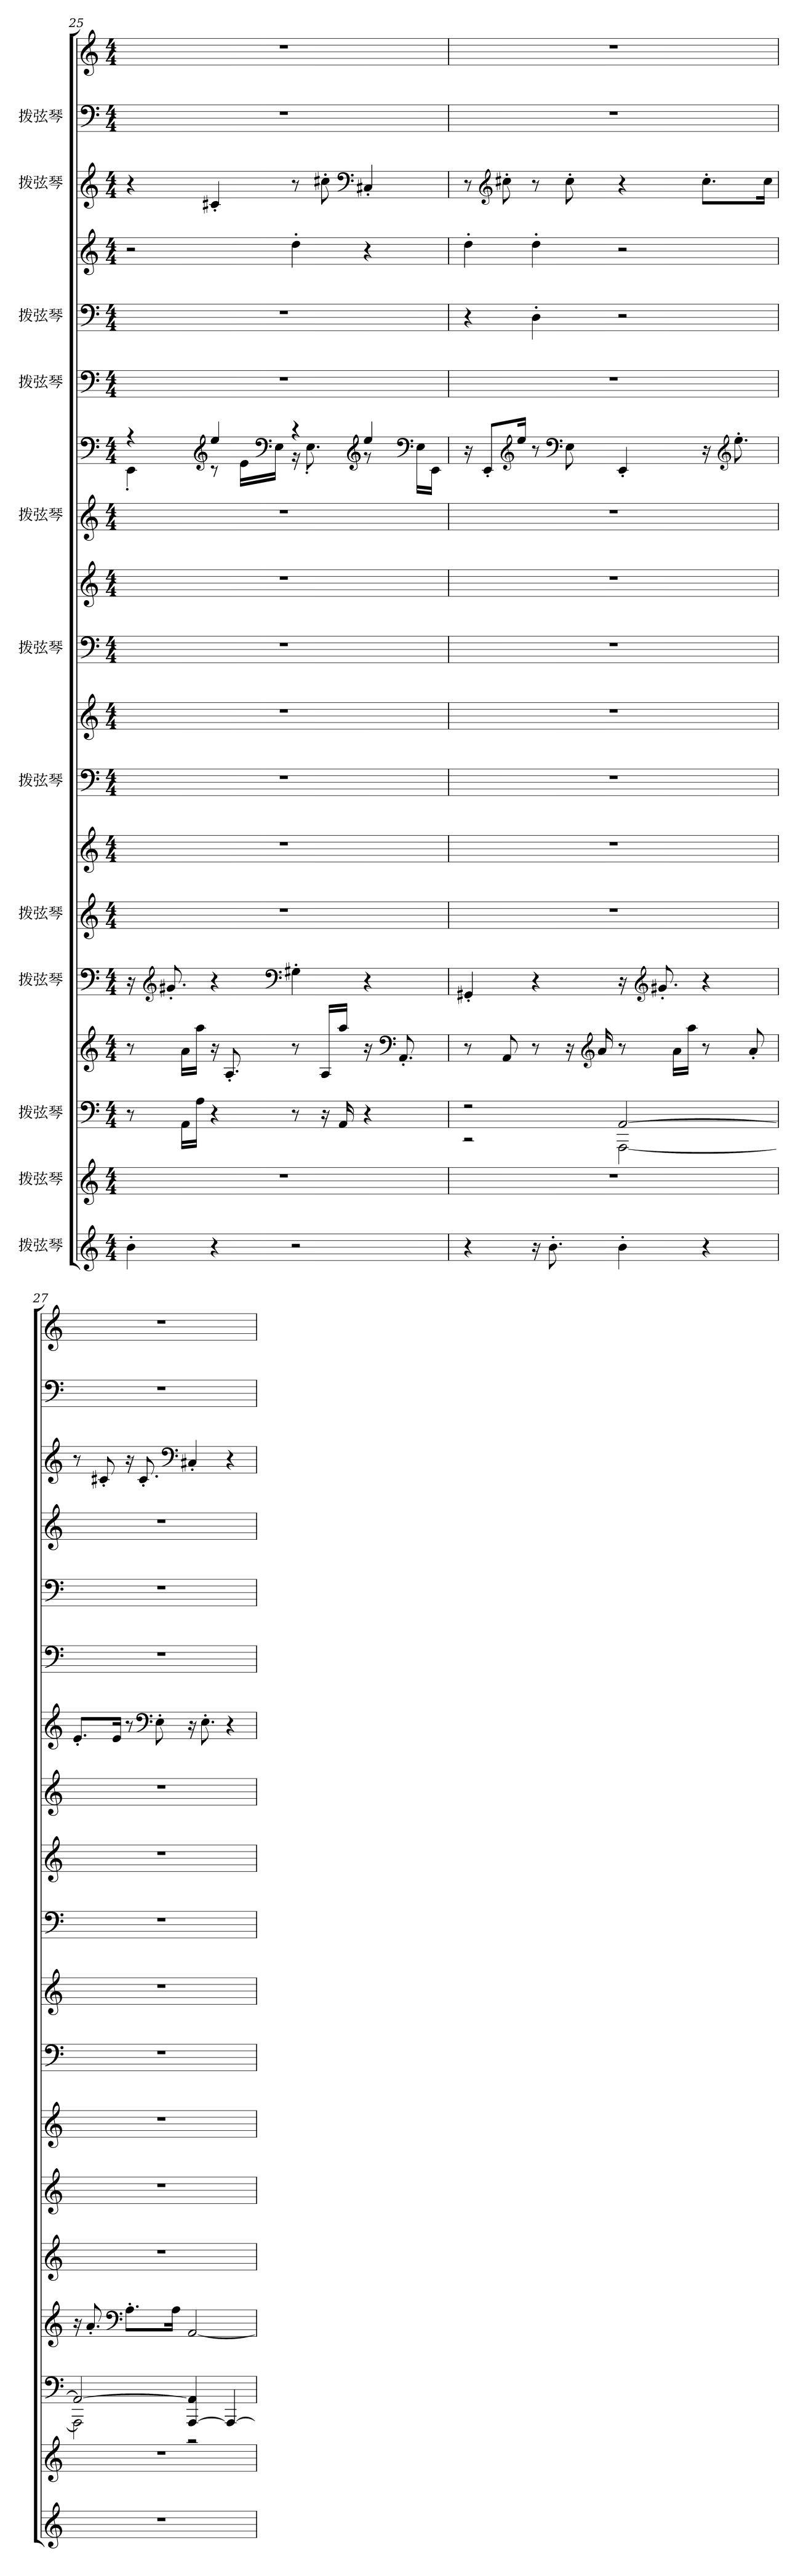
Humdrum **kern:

**kern	**kern	**kern	**kern	**kern	**kern	**kern	**kern	**kern	**kern	**kern	**kern	**kern	**kern	**kern	**kern	**kern	**kern	**kern
*part12	*part11	*part10	*part10	*part9	*part8	*part8	*part7	*part7	*part6	*part6	*part5	*part5	*part4	*part3	*part3	*part2	*part1	*part1
*staff19	*staff18	*staff17	*staff16	*staff15	*staff14	*staff13	*staff12	*staff11	*staff10	*staff9	*staff8	*staff7	*staff6	*staff5	*staff4	*staff3	*staff2	*staff1
*I"拨弦琴	*I"拨弦琴	*I"拨弦琴	*	*I"拨弦琴	*I"拨弦琴	*	*I"拨弦琴	*	*I"拨弦琴	*	*I"拨弦琴	*	*I"拨弦琴	*I"拨弦琴	*	*I"拨弦琴	*I"拨弦琴	*
!!LO:PB:g=z
*clefG2	*clefG2	*clefF4	*clefG2	*clefF4	*clefG2	*clefG2	*clefF4	*clefG2	*clefF4	*clefG2	*clefG2	*clefF4	*clefF4	*clefF4	*clefG2	*clefG2	*clefF4	*clefG2
*k[]	*k[]	*k[]	*k[]	*k[]	*k[]	*k[]	*k[]	*k[]	*k[]	*k[]	*k[]	*k[]	*k[]	*k[]	*k[]	*k[]	*k[]	*k[]
*M4/4	*M4/4	*M4/4	*M4/4	*M4/4	*M4/4	*M4/4	*M4/4	*M4/4	*M4/4	*M4/4	*M4/4	*M4/4	*M4/4	*M4/4	*M4/4	*M4/4	*M4/4	*M4/4
=25	=25	=25	=25	=25	=25	=25	=25	=25	=25	=25	=25	=25	=25	=25	=25	=25	=25	=25
*	*	*	*	*	*	*	*	*	*	*	*	*^	*	*	*	*	*	*
4b'\	1r	8r	8r	16r	1r	1r	1r	1r	1r	1r	1r	4r	4EE'\	1r	1r	2r	4r	1r	1r
*	*	*	*	*clefG2	*	*	*	*	*	*	*	*	*	*	*	*	*	*	*
.	.	.	.	8.g#X'/	.	.	.	.	.	.	.	.	.	.	.	.	.	.	.
.	.	16AA\LL	16a\LL	.	.	.	.	.	.	.	.	.	.	.	.	.	.	.	.
.	.	16A\JJ	16aa\JJ	.	.	.	.	.	.	.	.	.	.	.	.	.	.	.	.
*	*	*	*	*	*	*	*	*	*	*	*	*clefG2	*	*	*	*	*	*	*
4r	.	4r	16r	4r	.	.	.	.	.	.	.	4ee/	8r	.	.	.	4c#X'/	.	.
.	.	.	8.A'/	.	.	.	.	.	.	.	.	.	.	.	.	.	.	.	.
.	.	.	.	.	.	.	.	.	.	.	.	.	16e\LL	.	.	.	.	.	.
*	*	*	*	*	*	*	*	*	*	*	*	*clefF4	*	*	*	*	*	*	*
.	.	.	.	.	.	.	.	.	.	.	.	.	16E\JJ	.	.	.	.	.	.
*	*	*	*	*clefF4	*	*	*	*	*	*	*	*	*	*	*	*	*	*	*
2r	.	8r	8r	4G#X'\	.	.	.	.	.	.	.	4r	16r	.	.	4dd'\	8r	.	.
.	.	.	.	.	.	.	.	.	.	.	.	.	8.E'\	.	.	.	.	.	.
.	.	16r	16A/LL	.	.	.	.	.	.	.	.	.	.	.	.	.	8cc#X'\	.	.
.	.	16AA/	16aa/JJ	.	.	.	.	.	.	.	.	.	.	.	.	.	.	.	.
*	*	*	*	*	*	*	*	*	*	*	*	*clefG2	*	*	*	*	*clefF4	*	*
.	.	4r	16r	4r	.	.	.	.	.	.	.	4ee/	8r	.	.	4r	4C#X'/	.	.
*	*	*	*clefF4	*	*	*	*	*	*	*	*	*	*	*	*	*	*	*	*
.	.	.	8.AA'/	.	.	.	.	.	.	.	.	.	.	.	.	.	.	.	.
*	*	*	*	*	*	*	*	*	*	*	*	*clefF4	*	*	*	*	*	*	*
.	.	.	.	.	.	.	.	.	.	.	.	.	16E\LL	.	.	.	.	.	.
.	.	.	.	.	.	.	.	.	.	.	.	.	16EE\JJ	.	.	.	.	.	.
*	*	*	*	*	*	*	*	*	*	*	*	*v	*v	*	*	*	*	*	*
!!LO:PB:g=z
=26	=26	=26	=26	=26	=26	=26	=26	=26	=26	=26	=26	=26	=26	=26	=26	=26	=26	=26
*	*	*^	*	*	*	*	*	*	*	*	*	*	*	*	*	*	*	*
4r	1r	2r	2r	8r	4GG#X'/	1r	1r	1r	1r	1r	1r	1r	16r	1r	4r	4dd'\	8r	1r	1r
.	.	.	.	.	.	.	.	.	.	.	.	.	8EE'/L	.	.	.	.	.	.
*	*	*	*	*	*	*	*	*	*	*	*	*	*	*	*	*	*clefG2	*	*
.	.	.	.	8AA/	.	.	.	.	.	.	.	.	.	.	.	.	8cc#X'\	.	.
*	*	*	*	*	*	*	*	*	*	*	*	*	*clefG2	*	*	*	*	*	*
.	.	.	.	.	.	.	.	.	.	.	.	.	16ee/Jk	.	.	.	.	.	.
16r	.	.	.	8r	4r	.	.	.	.	.	.	.	8r	.	4D'\	4dd'\	8r	.	.
8.b'\	.	.	.	.	.	.	.	.	.	.	.	.	.	.	.	.	.	.	.
*	*	*	*	*	*	*	*	*	*	*	*	*	*clefF4	*	*	*	*	*	*
.	.	.	.	16r	.	.	.	.	.	.	.	.	8E\	.	.	.	8cc#'\	.	.
*	*	*	*	*clefG2	*	*	*	*	*	*	*	*	*	*	*	*	*	*	*
.	.	.	.	16a/	.	.	.	.	.	.	.	.	.	.	.	.	.	.	.
4b'\	.	[2AA/	[2AAA\	8r	16r	.	.	.	.	.	.	.	4EE'/	.	2r	2r	4r	.	.
*	*	*	*	*	*clefG2	*	*	*	*	*	*	*	*	*	*	*	*	*	*
.	.	.	.	.	8.g#X'/	.	.	.	.	.	.	.	.	.	.	.	.	.	.
.	.	.	.	16a\LL	.	.	.	.	.	.	.	.	.	.	.	.	.	.	.
.	.	.	.	16aa\JJ	.	.	.	.	.	.	.	.	.	.	.	.	.	.	.
4r	.	.	.	8r	4r	.	.	.	.	.	.	.	16r	.	.	.	8.cc#'\L	.	.
*	*	*	*	*	*	*	*	*	*	*	*	*	*clefG2	*	*	*	*	*	*
.	.	.	.	.	.	.	.	.	.	.	.	.	8.ee'\	.	.	.	.	.	.
.	.	.	.	8a'/	.	.	.	.	.	.	.	.	.	.	.	.	.	.	.
.	.	.	.	.	.	.	.	.	.	.	.	.	.	.	.	.	16cc#\Jk	.	.
=27	=27	=27	=27	=27	=27	=27	=27	=27	=27	=27	=27	=27	=27	=27	=27	=27	=27	=27	=27
1r	1r	2AA/_	2AAA\]	16r	1r	1r	1r	1r	1r	1r	1r	1r	8.e'/L	1r	1r	1r	8r	1r	1r
.	.	.	.	8.a'/	.	.	.	.	.	.	.	.	.	.	.	.	.	.	.
.	.	.	.	.	.	.	.	.	.	.	.	.	.	.	.	.	8c#X'/	.	.
.	.	.	.	.	.	.	.	.	.	.	.	.	16e/Jk	.	.	.	.	.	.
*	*	*	*	*clefF4	*	*	*	*	*	*	*	*	*	*	*	*	*	*	*
.	.	.	.	8.A'\L	.	.	.	.	.	.	.	.	8r	.	.	.	16r	.	.
.	.	.	.	.	.	.	.	.	.	.	.	.	.	.	.	.	8.c#'/	.	.
*	*	*	*	*	*	*	*	*	*	*	*	*	*clefF4	*	*	*	*	*	*
.	.	.	.	.	.	.	.	.	.	.	.	.	8E'\	.	.	.	.	.	.
.	.	.	.	16A\Jk	.	.	.	.	.	.	.	.	.	.	.	.	.	.	.
*	*	*	*	*	*	*	*	*	*	*	*	*	*	*	*	*	*clefF4	*	*
.	.	[4AAA/ 4AA/]	2r	[2AA/	.	.	.	.	.	.	.	.	16r	.	.	.	4C#X'/	.	.
.	.	.	.	.	.	.	.	.	.	.	.	.	8.E'\	.	.	.	.	.	.
.	.	4AAA/_	.	.	.	.	.	.	.	.	.	.	4r	.	.	.	4r	.	.
*	*	*v	*v	*	*	*	*	*	*	*	*	*	*	*	*	*	*	*	*
=	=	=	=	=	=	=	=	=	=	=	=	=	=	=	=	=	=	=
*-	*-	*-	*-	*-	*-	*-	*-	*-	*-	*-	*-	*-	*-	*-	*-	*-	*-	*-
